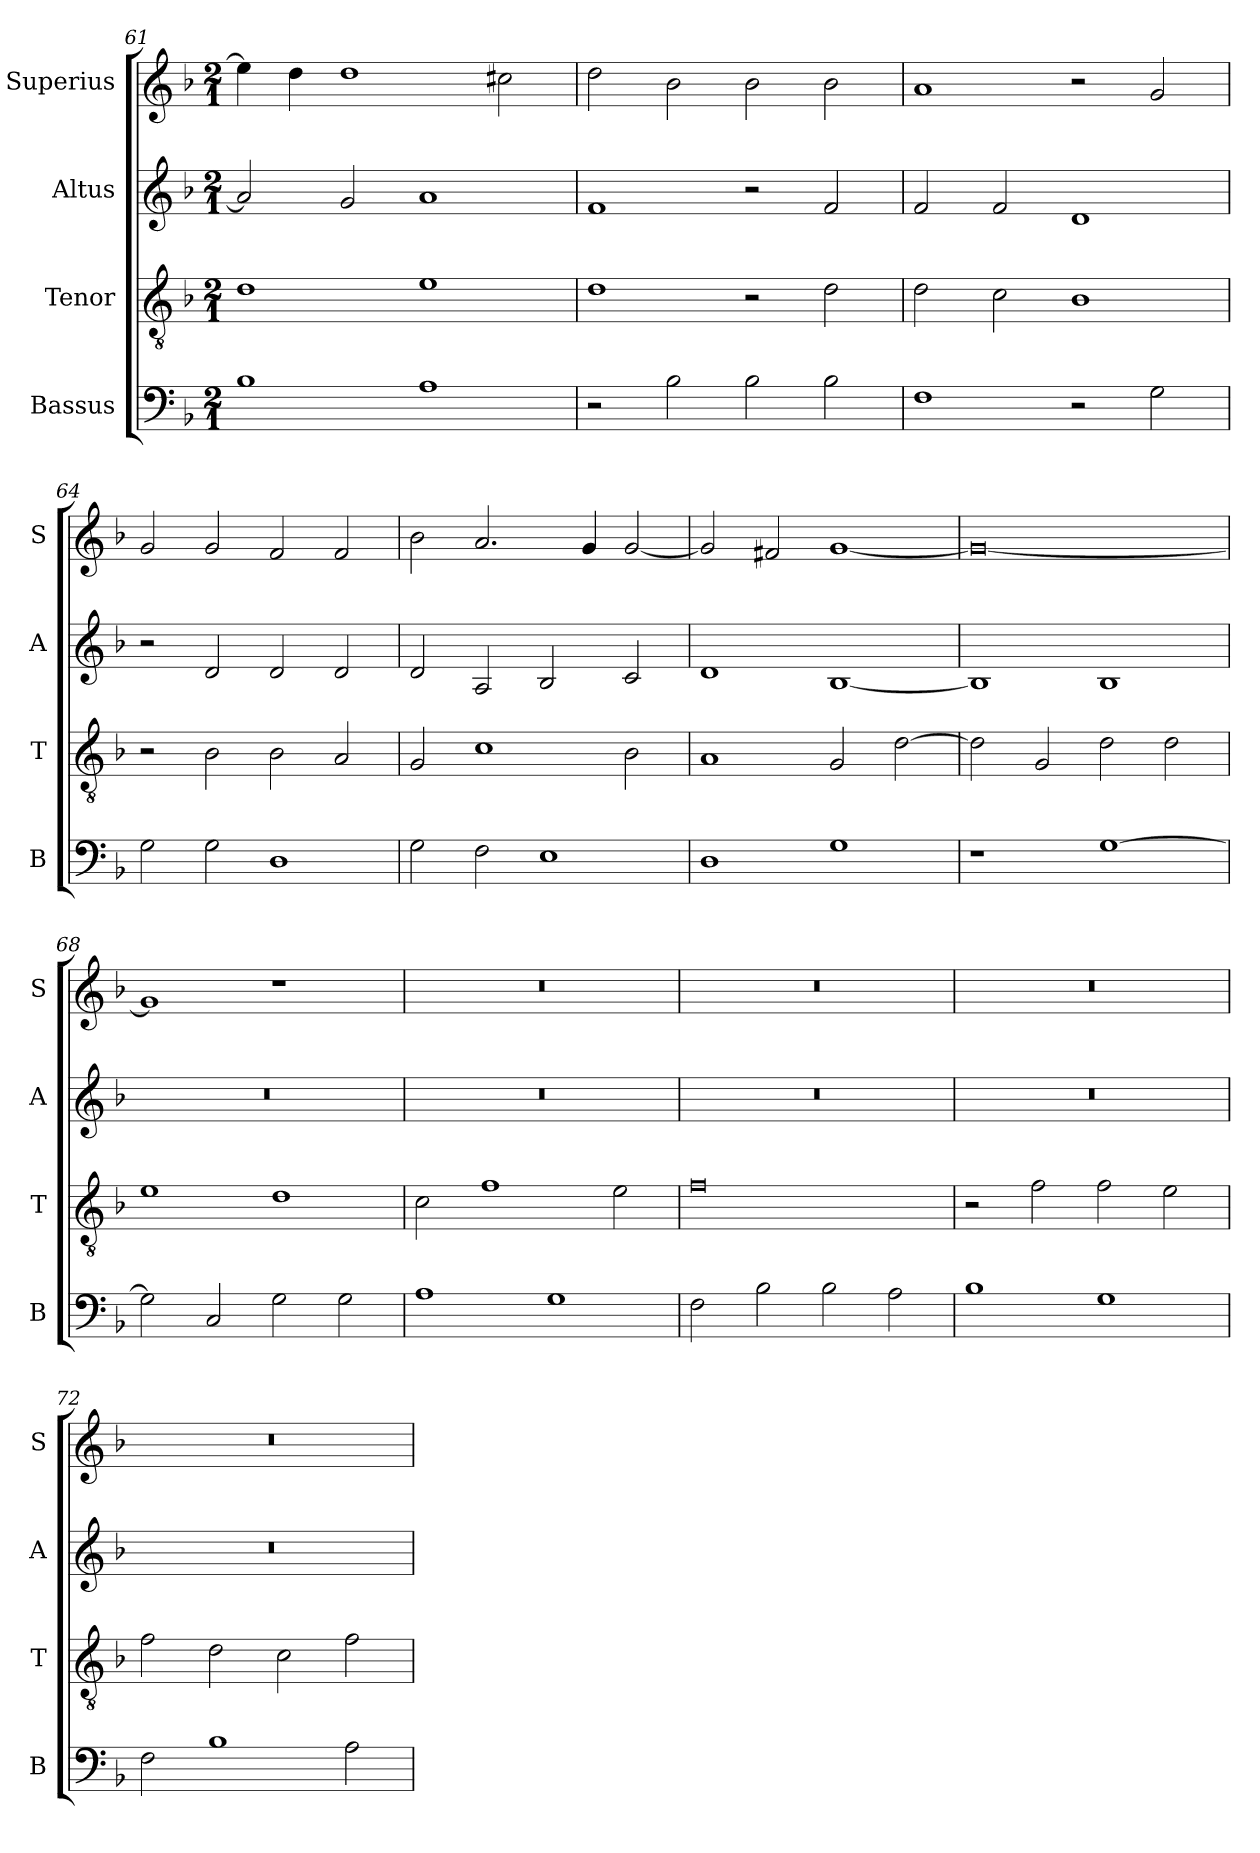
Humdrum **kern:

**kern	**kern	**kern	**kern
*part4	*part3	*part2	*part1
*staff4	*staff3	*staff2	*staff1
*I"Bassus	*I"Tenor	*I"Altus	*I"Superius
*I'B	*I'T	*I'A	*I'S
*clefF4	*clefGv2	*clefG2	*clefG2
*k[b-]	*k[b-]	*k[b-]	*k[b-]
*F:	*F:	*F:	*F:
*M2/1	*M2/1	*M2/1	*M2/1
=61	=61	=61	=61
1B-	1d	2a]	4ee]
.	.	.	4dd
.	.	2g	1dd
1A	1e	1a	.
.	.	.	2cc#X
=62	=62	=62	=62
2r	1d	1f	2dd
2B-	.	.	2b-
2B-	2r	2r	2b-
2B-	2d	2f	2b-
=63	=63	=63	=63
1F	2d	2f	1a
.	2c	2f	.
2r	1B-	1d	2r
2G	.	.	2g
=64	=64	=64	=64
2G	2r	2r	2g
2G	2B-	2d	2g
1D	2B-	2d	2f
.	2A	2d	2f
=65	=65	=65	=65
2G	2G	2d	2b-
2F	1c	2A	2.a
1E	.	2B-	.
.	.	.	4g
.	2B-	2c	[2g
=66	=66	=66	=66
1D	1A	1d	2g]
.	.	.	2f#X
1G	2G	[1B-	[1g
.	[2d	.	.
=67	=67	=67	=67
1r	2d]	1B-]	0g_
.	2G	.	.
[1G	2d	1B-	.
.	2d	.	.
=68	=68	=68	=68
2G]	1e	0r	1g]
2C	.	.	.
2G	1d	.	1r
2G	.	.	.
=69	=69	=69	=69
1A	2c	0r	0r
.	1f	.	.
1G	.	.	.
.	2e	.	.
=70	=70	=70	=70
2F	0f	0r	0r
2B-	.	.	.
2B-	.	.	.
2A	.	.	.
=71	=71	=71	=71
1B-	2r	0r	0r
.	2f	.	.
1G	2f	.	.
.	2e	.	.
=72	=72	=72	=72
2F	2f	0r	0r
1B-	2d	.	.
.	2c	.	.
2A	2f	.	.
=	=	=	=
*-	*-	*-	*-
